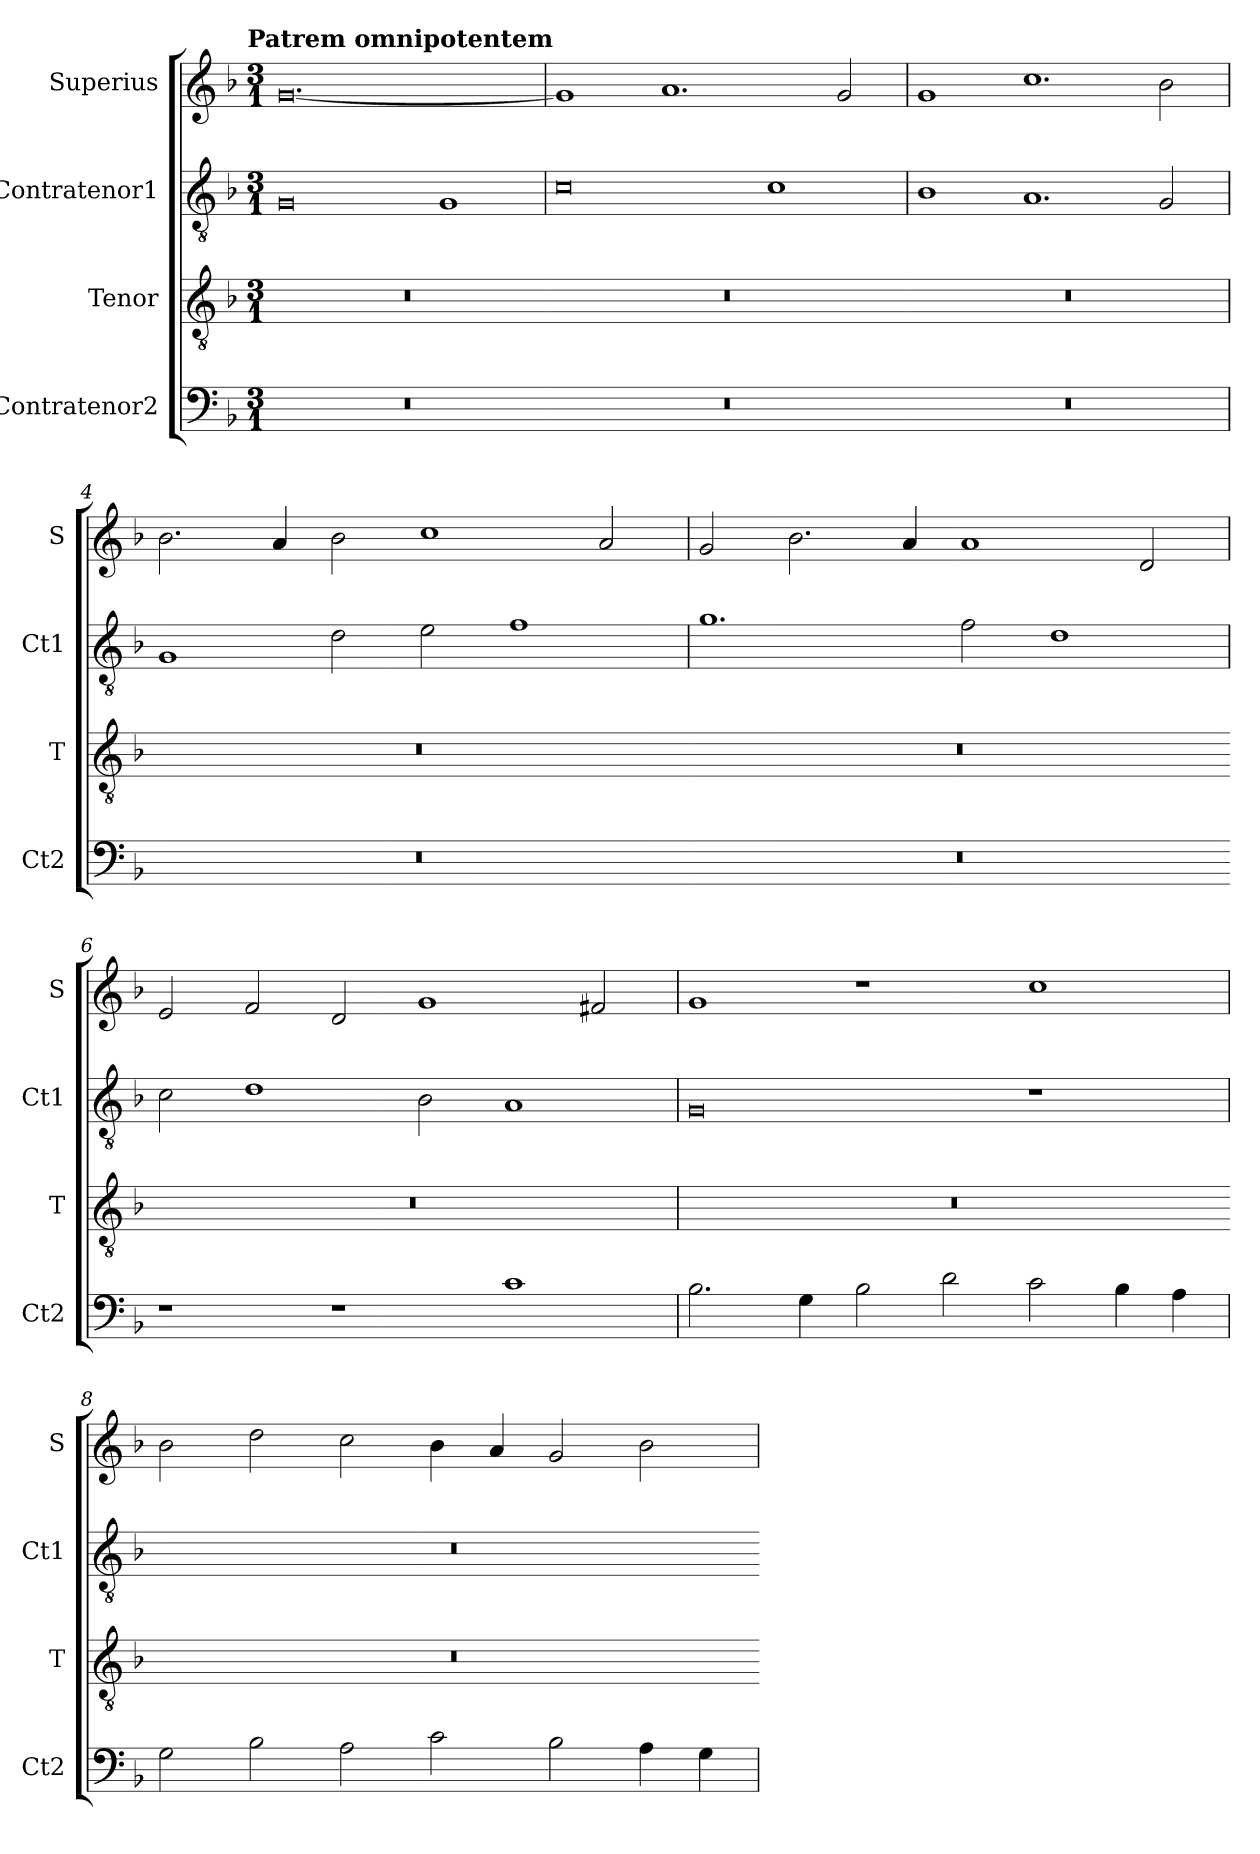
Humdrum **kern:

**kern	**kern	**kern	**kern
*part4	*part3	*part2	*part1
*staff4	*staff3	*staff2	*staff1
*I"Contratenor2	*I"Tenor	*I"Contratenor1	*I"Superius
*I'Ct2	*I'T	*I'Ct1	*I'S
*clefF4	*clefGv2	*clefGv2	*clefG2
*k[b-]	*k[b-]	*k[b-]	*k[b-]
!!LO:TX:omd:t=Patrem omnipotentem
*M3/1	*M3/1	*M3/1	*M3/1
=1	=1	=1	=1
!	!LO:N:vis=1.	!	!
0.r	0.r	0G	[0.g
.	.	1G	.
=2	=2-	=2	=2
!	!LO:N:vis=1.	!	!
0.r	0.r	0c	1g]
.	.	.	1.a
.	.	1c	.
.	.	.	2g/
=3	=3-	=3	=3
!	!LO:N:vis=1.	!	!
0.r	0.r	1B-	1g
.	.	1.A	1.cc
.	.	2G/	2b-\
=4	=4	=4	=4
!	!LO:N:vis=1.	!	!
0.r	0.r	1G	2.b-\
.	.	.	4a/
.	.	2d\	2b-\
.	.	2e\	1cc
.	.	1f	.
.	.	.	2a/
=5	=5-	=5	=5
!	!LO:N:vis=1.	!	!
0.r	0.r	1.g	2g/
.	.	.	2.b-\
.	.	.	4a/
.	.	2f\	1a
.	.	1d	.
.	.	.	2d/
=6	=6-	=6	=6
!	!LO:N:vis=1.	!	!
1r	0.r	2c\	2e/
.	.	1d	2f/
1r	.	.	2d/
.	.	2B-\	1g
1c	.	1A	.
.	.	.	2f#X/
=7	=7	=7	=7
!	!LO:N:vis=1.	!	!
2.B-\	0.r	0G	1g
4G\	.	.	.
2B-\	.	.	1r
2d\	.	.	.
2c\	.	1r	1cc
4B-\	.	.	.
4A\	.	.	.
=8	=8-	=8	=8
!	!LO:N:vis=1.	!	!
2G\	0.r	0.r	2b-\
2B-\	.	.	2dd\
2A\	.	.	2cc\
2c\	.	.	4b-\
.	.	.	4a/
2B-\	.	.	2g/
4A\	.	.	2b-\
4G\	.	.	.
=	=-	=	=
*-	*-	*-	*-
